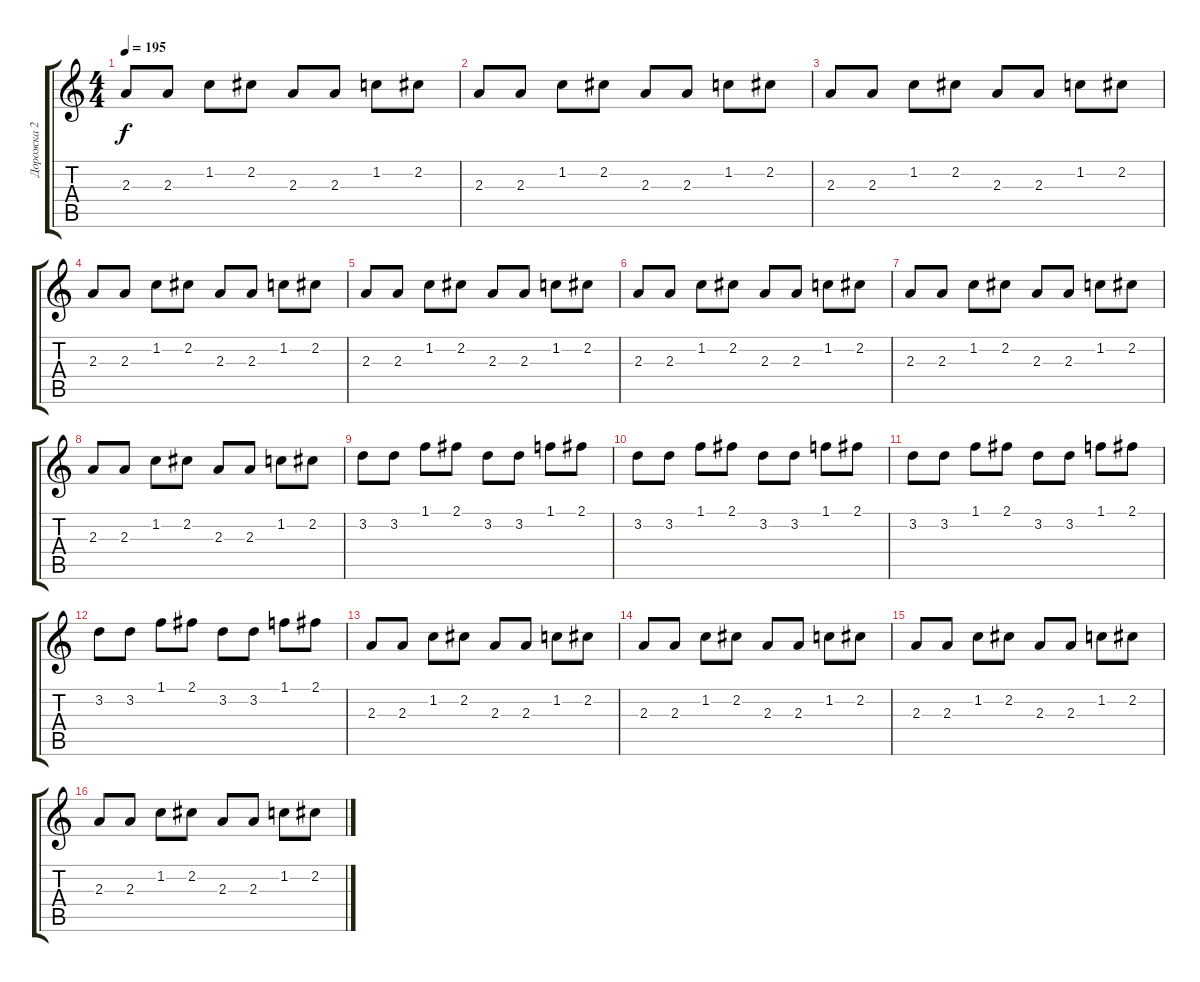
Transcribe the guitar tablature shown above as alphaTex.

\track ("Дорожка 2" "Дорожка 2") {instrument acousticguitarnylon}
\staff {score tabs}
\tuning (E4 B3 G3 D3 A2 E2) {hide}
\ts (4 4)
\tempo 195
\clef g2
\ks c
2.3.8{dy f} 2.3.8 1.2.8 2.2.8 2.3.8 2.3.8 1.2.8 2.2.8 |
2.3.8 2.3.8 1.2.8 2.2.8 2.3.8 2.3.8 1.2.8 2.2.8 |
2.3.8 2.3.8 1.2.8 2.2.8 2.3.8 2.3.8 1.2.8 2.2.8 |
2.3.8 2.3.8 1.2.8 2.2.8 2.3.8 2.3.8 1.2.8 2.2.8 |
2.3.8 2.3.8 1.2.8 2.2.8 2.3.8 2.3.8 1.2.8 2.2.8 |
2.3.8 2.3.8 1.2.8 2.2.8 2.3.8 2.3.8 1.2.8 2.2.8 |
2.3.8 2.3.8 1.2.8 2.2.8 2.3.8 2.3.8 1.2.8 2.2.8 |
2.3.8 2.3.8 1.2.8 2.2.8 2.3.8 2.3.8 1.2.8 2.2.8 |
3.2.8 3.2.8 1.1.8 2.1.8 3.2.8 3.2.8 1.1.8 2.1.8 |
3.2.8 3.2.8 1.1.8 2.1.8 3.2.8 3.2.8 1.1.8 2.1.8 |
3.2.8 3.2.8 1.1.8 2.1.8 3.2.8 3.2.8 1.1.8 2.1.8 |
3.2.8 3.2.8 1.1.8 2.1.8 3.2.8 3.2.8 1.1.8 2.1.8 |
2.3.8 2.3.8 1.2.8 2.2.8 2.3.8 2.3.8 1.2.8 2.2.8 |
2.3.8 2.3.8 1.2.8 2.2.8 2.3.8 2.3.8 1.2.8 2.2.8 |
2.3.8 2.3.8 1.2.8 2.2.8 2.3.8 2.3.8 1.2.8 2.2.8 |
2.3.8 2.3.8 1.2.8 2.2.8 2.3.8 2.3.8 1.2.8 2.2.8
